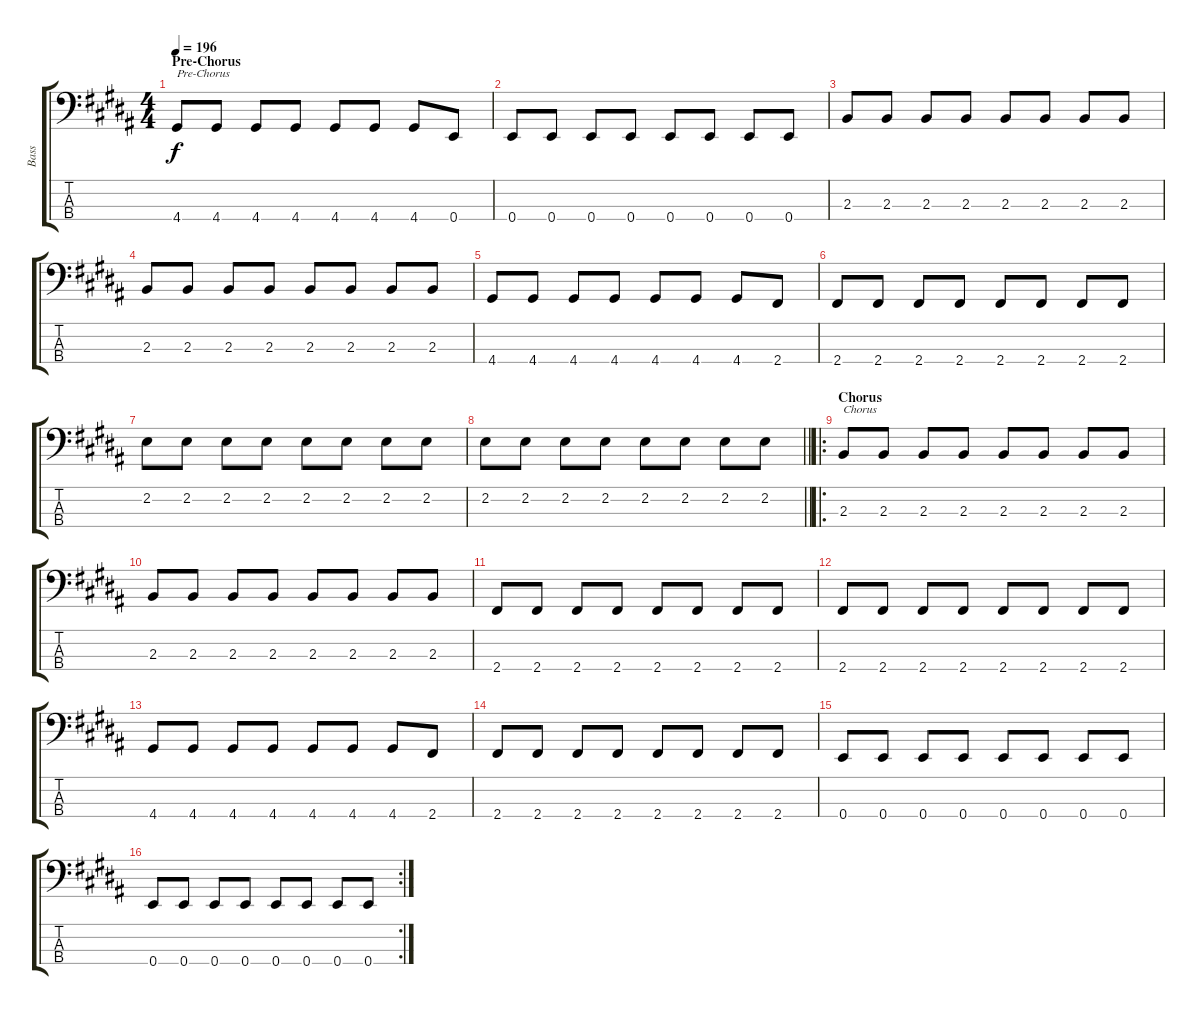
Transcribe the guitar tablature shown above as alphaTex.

\track ("Bass" "Bass") {instrument electricbasspick}
\staff {score tabs}
\tuning (G2 D2 A1 E1) {hide}
\ts (4 4)
\section ("" "Pre-Chorus")
\tempo 196
\clef f4
\ks b
4.4.8{txt "Pre-Chorus" dy f} 4.4.8 4.4.8 4.4.8 4.4.8 4.4.8 4.4.8 0.4.8 |
0.4.8 0.4.8 0.4.8 0.4.8 0.4.8 0.4.8 0.4.8 0.4.8 |
2.3.8 2.3.8 2.3.8 2.3.8 2.3.8 2.3.8 2.3.8 2.3.8 |
2.3.8 2.3.8 2.3.8 2.3.8 2.3.8 2.3.8 2.3.8 2.3.8 |
4.4.8 4.4.8 4.4.8 4.4.8 4.4.8 4.4.8 4.4.8 2.4.8 |
2.4.8 2.4.8 2.4.8 2.4.8 2.4.8 2.4.8 2.4.8 2.4.8 |
2.2.8 2.2.8 2.2.8 2.2.8 2.2.8 2.2.8 2.2.8 2.2.8 |
\barLineRight lightlight
2.2.8 2.2.8 2.2.8 2.2.8 2.2.8 2.2.8 2.2.8 2.2.8 |
\ro
\section ("" "Chorus")
2.3.8{txt "Chorus"} 2.3.8 2.3.8 2.3.8 2.3.8 2.3.8 2.3.8 2.3.8 |
2.3.8 2.3.8 2.3.8 2.3.8 2.3.8 2.3.8 2.3.8 2.3.8 |
2.4.8 2.4.8 2.4.8 2.4.8 2.4.8 2.4.8 2.4.8 2.4.8 |
2.4.8 2.4.8 2.4.8 2.4.8 2.4.8 2.4.8 2.4.8 2.4.8 |
4.4.8 4.4.8 4.4.8 4.4.8 4.4.8 4.4.8 4.4.8 2.4.8 |
2.4.8 2.4.8 2.4.8 2.4.8 2.4.8 2.4.8 2.4.8 2.4.8 |
0.4.8 0.4.8 0.4.8 0.4.8 0.4.8 0.4.8 0.4.8 0.4.8 |
\rc 2
0.4.8 0.4.8 0.4.8 0.4.8 0.4.8 0.4.8 0.4.8 0.4.8
